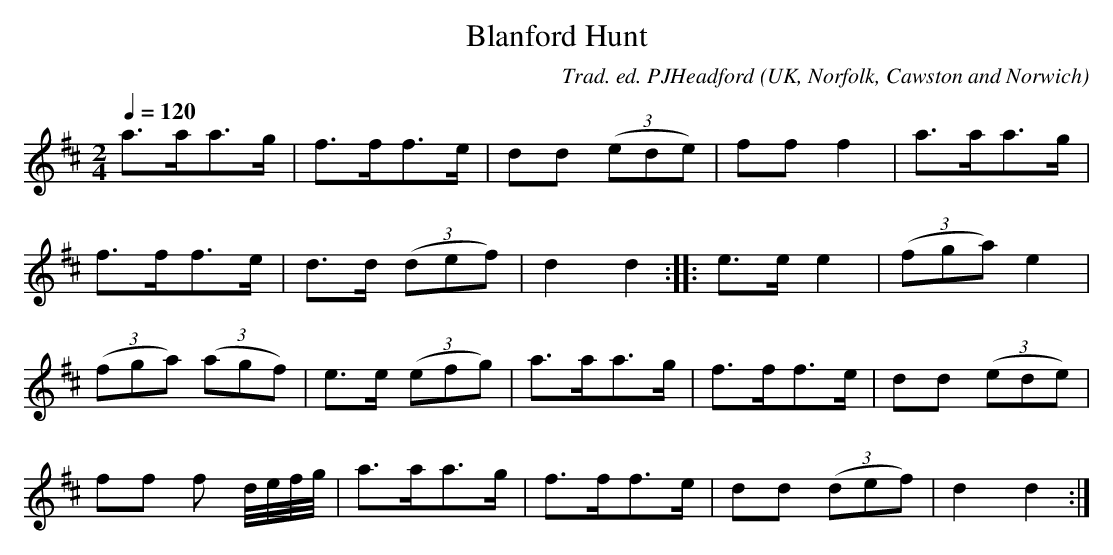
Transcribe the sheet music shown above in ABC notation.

X:1
T:Blanford Hunt
C:Trad. ed. PJHeadford
O:UK, Norfolk, Cawston and Norwich
M:2/4
L:1/8
Q:1/4=120
K:D
a>aa>g|f>ff>e|dd (3ede|fff2|a>aa>g|
f>ff>e|d>d (3def|d2d2:||:e>ee2|(3fgae2|
(3fga (3agf|e>e (3efg|a>aa>g|f>ff>e|dd (3ede|
ff f d/4e/4f/4g/4|a>aa>g|f>ff>e|dd (3def|d2d2:|]
